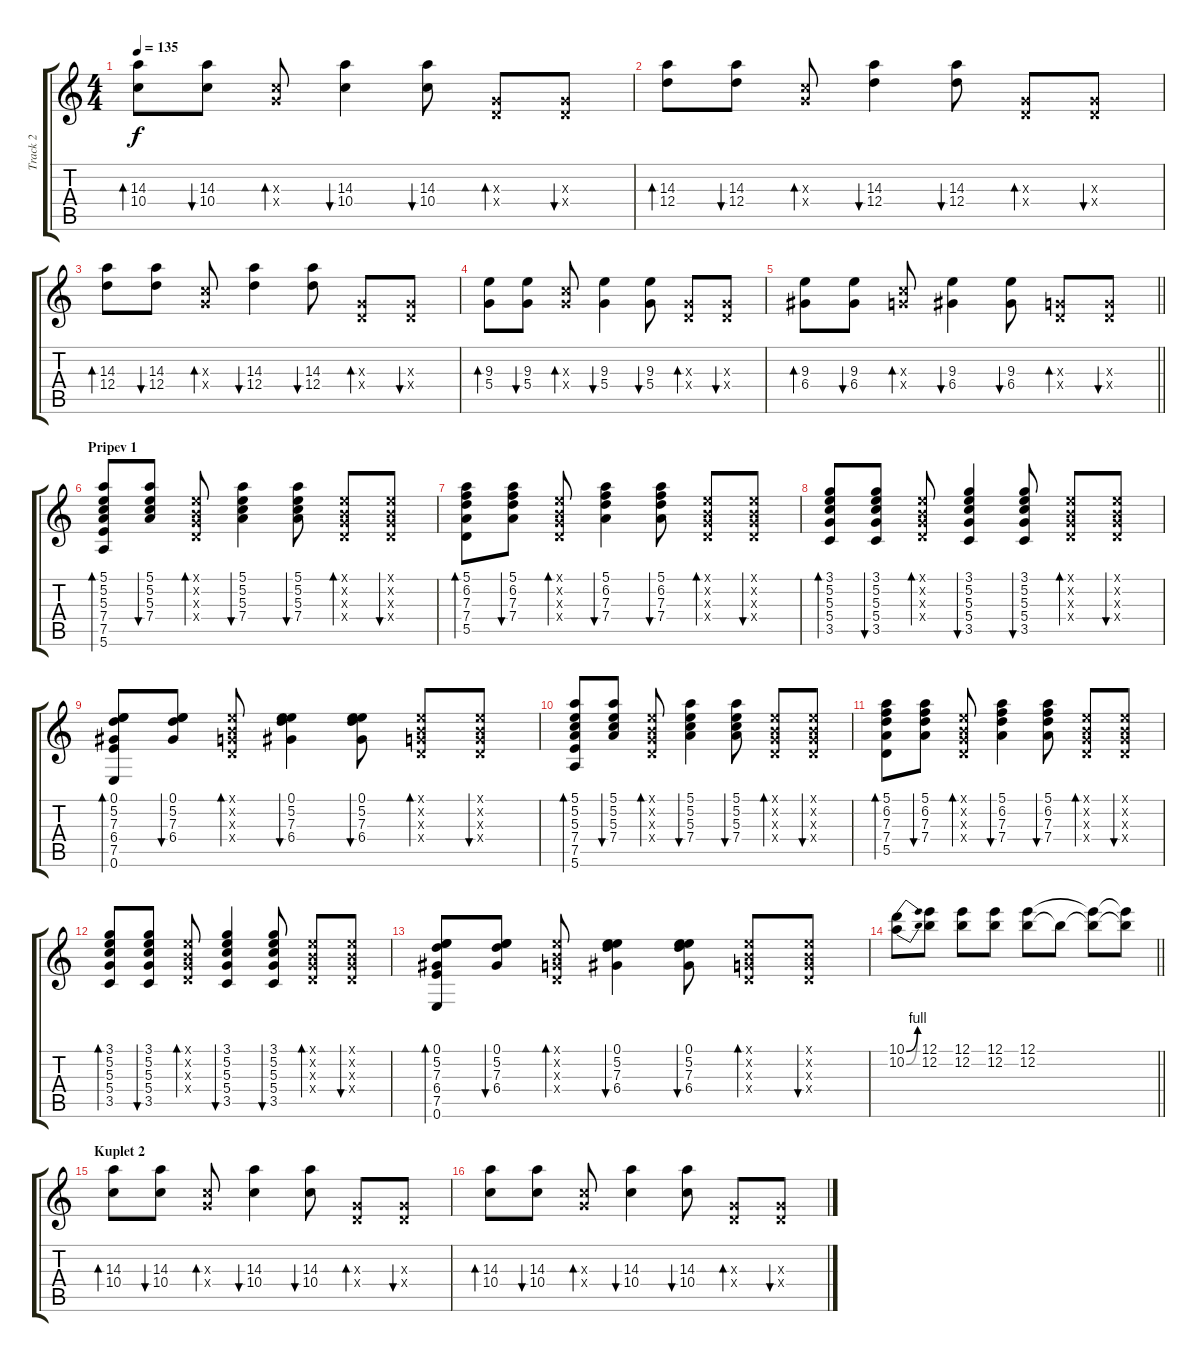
\track ("Track 2" "Track 2") {instrument acousticguitarsteel}
\staff {score tabs}
\tuning (E4 B3 G3 D3 A2 E2) {hide}
\ts (4 4)
\tempo 135
\clef g2
\ks c
(14.3 10.4).8{bd 60 dy f} (14.3 10.4).8{bu 60} (0.3{x} 10.4{x}).8{bd 60} (14.3 10.4).4{bu 60} (14.3 10.4).8{bu 60} (0.3{x} 0.4{x}).8{bd 60} (0.3{x} 0.4{x}).8{bu 60} |
(14.3 12.4).8{bd 60} (14.3 12.4).8{bu 60} (0.3{x} 10.4{x}).8{bd 60} (14.3 12.4).4{bu 60} (14.3 12.4).8{bu 60} (0.3{x} 0.4{x}).8{bd 60} (0.3{x} 0.4{x}).8{bu 60} |
(14.3 12.4).8{bd 60} (14.3 12.4).8{bu 60} (0.3{x} 10.4{x}).8{bd 60} (14.3 12.4).4{bu 60} (14.3 12.4).8{bu 60} (0.3{x} 0.4{x}).8{bd 60} (0.3{x} 0.4{x}).8{bu 60} |
(9.3 5.4).8{bd 60} (9.3 5.4).8{bu 60} (0.3{x} 10.4{x}).8{bd 60} (9.3 5.4).4{bu 60} (9.3 5.4).8{bu 60} (0.3{x} 0.4{x}).8{bd 60} (0.3{x} 0.4{x}).8{bu 60} |
\barLineRight lightlight
(9.3 6.4).8{bd 60} (9.3 6.4).8{bu 60} (0.3{x} 10.4{x}).8{bd 60} (9.3 6.4).4{bu 60} (9.3 6.4).8{bu 60} (0.3{x} 0.4{x}).8{bd 60} (0.3{x} 0.4{x}).8{bu 60} |
\section ("" "Pripev 1")
(5.1 5.2 5.3 7.4 7.5 5.6).8{bd 60} (5.1 5.2 5.3 7.4).8{bu 60} (0.1{x} 0.2{x} 0.3{x} 0.4{x}).8{bd 60} (5.1 5.2 5.3 7.4).4{bu 60} (5.1 5.2 5.3 7.4).8{bu 60} (0.1{x} 0.2{x} 0.3{x} 0.4{x}).8{bd 60} (0.1{x} 0.2{x} 0.3{x} 0.4{x}).8{bu 60} |
(5.1 6.2 7.3 7.4 5.5).8{bd 60} (5.1 6.2 7.3 7.4).8{bu 60} (0.1{x} 0.2{x} 0.3{x} 0.4{x}).8{bd 60} (5.1 6.2 7.3 7.4).4{bu 60} (5.1 6.2 7.3 7.4).8{bu 60} (0.1{x} 0.2{x} 0.3{x} 0.4{x}).8{bd 60} (0.1{x} 0.2{x} 0.3{x} 0.4{x}).8{bu 60} |
(3.1 5.2 5.3 5.4 3.5).8{bd 60} (3.1 5.2 5.3 5.4 3.5).8{bu 60} (0.1{x} 0.2{x} 0.3{x} 0.4{x}).8{bd 60} (3.1 5.2 5.3 5.4 3.5).4{bu 60} (3.1 5.2 5.3 5.4 3.5).8{bu 60} (0.1{x} 0.2{x} 0.3{x} 0.4{x}).8{bd 60} (0.1{x} 0.2{x} 0.3{x} 0.4{x}).8{bu 60} |
(0.1 5.2 7.3 6.4 7.5 0.6).8{bd 60} (0.1 5.2 7.3 6.4).8{bu 60} (0.1{x} 0.2{x} 0.3{x} 0.4{x}).8{bd 60} (0.1 5.2 7.3 6.4).4{bu 60} (0.1 5.2 7.3 6.4).8{bu 60} (0.1{x} 0.2{x} 0.3{x} 0.4{x}).8{bd 60} (0.1{x} 0.2{x} 0.3{x} 0.4{x}).8{bu 60} |
(5.1 5.2 5.3 7.4 7.5 5.6).8{bd 60} (5.1 5.2 5.3 7.4).8{bu 60} (0.1{x} 0.2{x} 0.3{x} 0.4{x}).8{bd 60} (5.1 5.2 5.3 7.4).4{bu 60} (5.1 5.2 5.3 7.4).8{bu 60} (0.1{x} 0.2{x} 0.3{x} 0.4{x}).8{bd 60} (0.1{x} 0.2{x} 0.3{x} 0.4{x}).8{bu 60} |
(5.1 6.2 7.3 7.4 5.5).8{bd 60} (5.1 6.2 7.3 7.4).8{bu 60} (0.1{x} 0.2{x} 0.3{x} 0.4{x}).8{bd 60} (5.1 6.2 7.3 7.4).4{bu 60} (5.1 6.2 7.3 7.4).8{bu 60} (0.1{x} 0.2{x} 0.3{x} 0.4{x}).8{bd 60} (0.1{x} 0.2{x} 0.3{x} 0.4{x}).8{bu 60} |
(3.1 5.2 5.3 5.4 3.5).8{bd 60} (3.1 5.2 5.3 5.4 3.5).8{bu 60} (0.1{x} 0.2{x} 0.3{x} 0.4{x}).8{bd 60} (3.1 5.2 5.3 5.4 3.5).4{bu 60} (3.1 5.2 5.3 5.4 3.5).8{bu 60} (0.1{x} 0.2{x} 0.3{x} 0.4{x}).8{bd 60} (0.1{x} 0.2{x} 0.3{x} 0.4{x}).8{bu 60} |
(0.1 5.2 7.3 6.4 7.5 0.6).8{bd 60} (0.1 5.2 7.3 6.4).8{bu 60} (0.1{x} 0.2{x} 0.3{x} 0.4{x}).8{bd 60} (0.1 5.2 7.3 6.4).4{bu 60} (0.1 5.2 7.3 6.4).8{bu 60} (0.1{x} 0.2{x} 0.3{x} 0.4{x}).8{bd 60} (0.1{x} 0.2{x} 0.3{x} 0.4{x}).8{bu 60} |
\barLineRight lightlight
(10.1{be (bend 0 0 60 4)} 10.2{be (bend 0 0 60 4)}).8 (12.1 12.2).8 (12.1 12.2).8 (12.1 12.2).8 (12.1 12.2).8 12.2{t}.8 (12.1{t} 12.2{t}).8 (12.1{t} 12.2{t}).8 |
\section ("" "Kuplet 2")
(14.3 10.4).8{bd 60} (14.3 10.4).8{bu 60} (0.3{x} 10.4{x}).8{bd 60} (14.3 10.4).4{bu 60} (14.3 10.4).8{bu 60} (0.3{x} 0.4{x}).8{bd 60} (0.3{x} 0.4{x}).8{bu 60} |
(14.3 10.4).8{bd 60} (14.3 10.4).8{bu 60} (0.3{x} 10.4{x}).8{bd 60} (14.3 10.4).4{bu 60} (14.3 10.4).8{bu 60} (0.3{x} 0.4{x}).8{bd 60} (0.3{x} 0.4{x}).8{bu 60}
